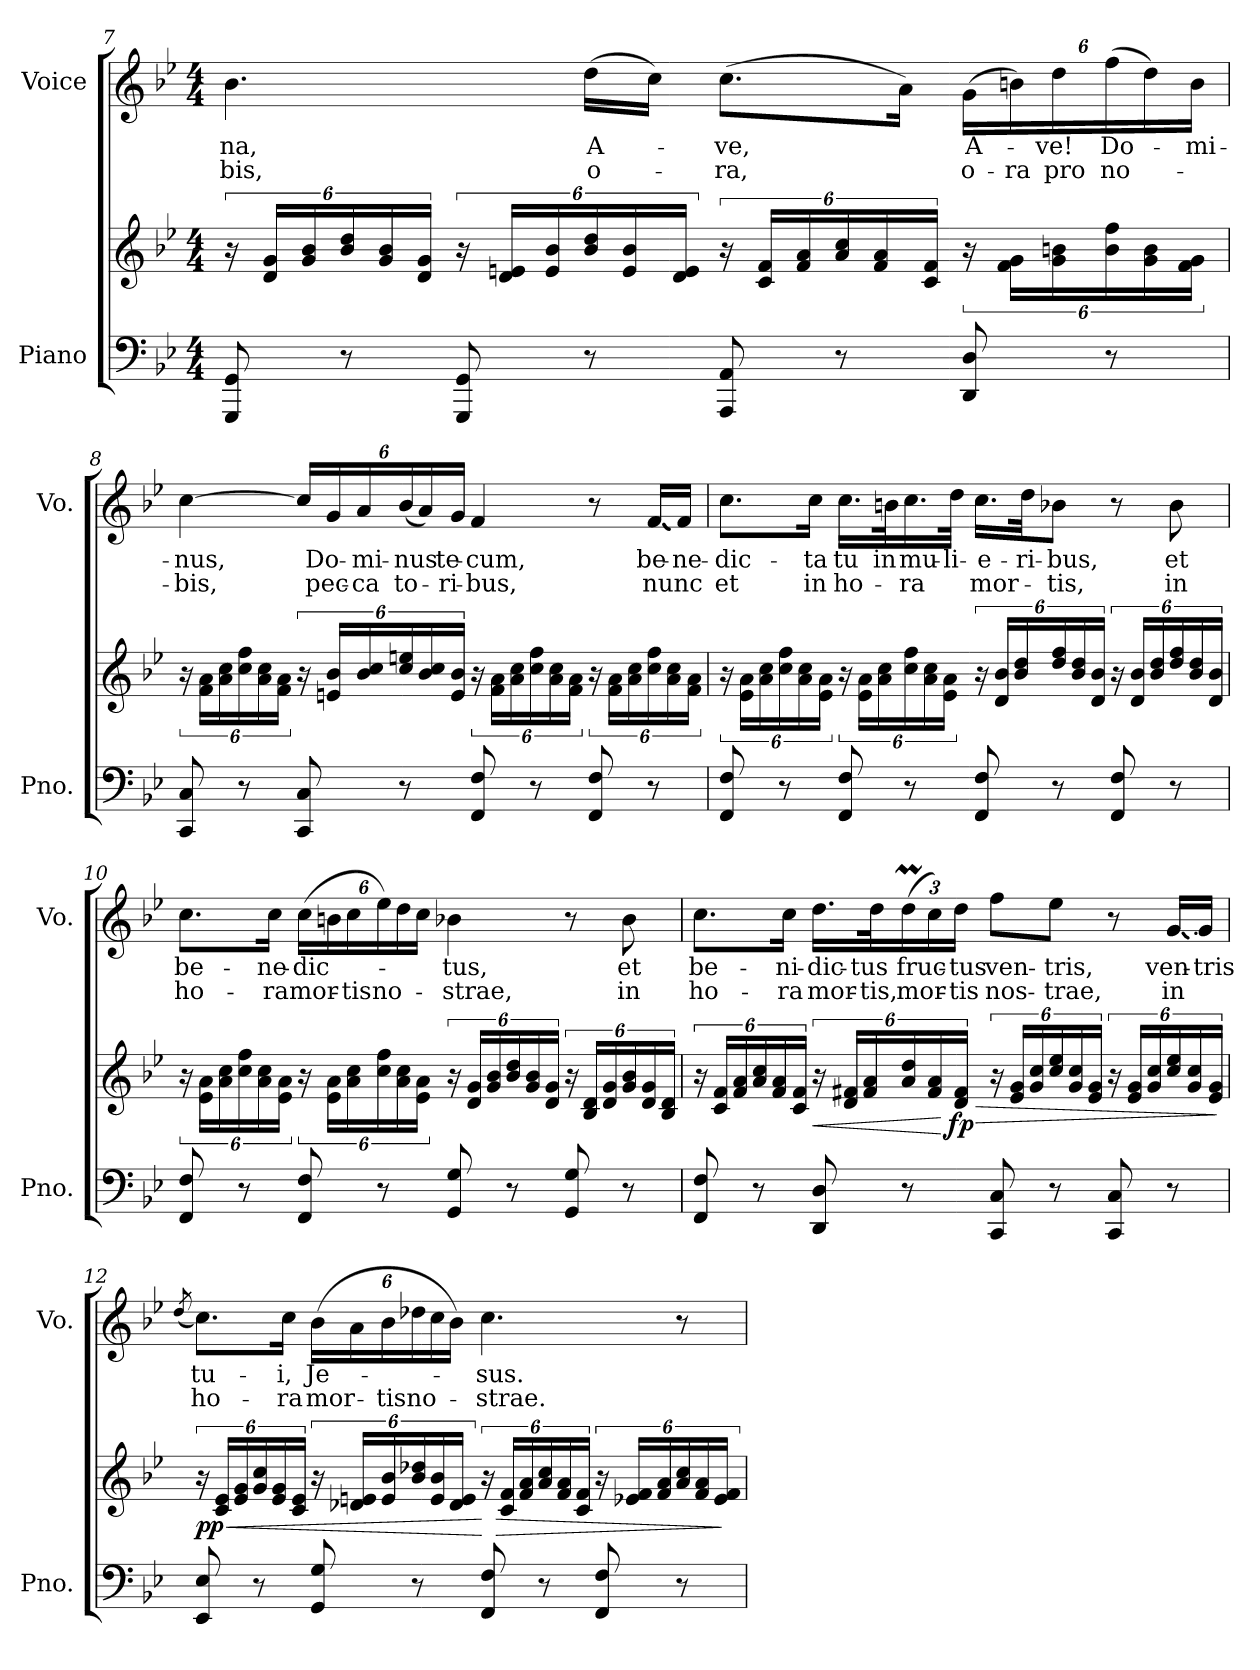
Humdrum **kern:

**kern	**kern	**dynam	**kern	**text	**text
*part2	*part2	*part2	*part1	*part1	*part1
*staff3	*staff2	*staff2/3	*staff1	*staff1	*staff1
*I"Piano	*	*	*I"Voice	*	*
*I'Pno.	*	*	*I'Vo.	*	*
*clefF4	*clefG2	*	*clefG2	*	*
*k[b-e-]	*k[b-e-]	*	*k[b-e-]	*	*
*M4/4	*M4/4	*	*M4/4	*	*
=7	=7	=7	=7	=7	=7
8GGG/ 8GG/	24r	.	4.b-\	-na,	-bis,
.	24d/ 24g/LL	.	.	.	.
.	24g/ 24b-/	.	.	.	.
8r	24b-/ 24dd/	.	.	.	.
.	24g/ 24b-/	.	.	.	.
.	24d/ 24g/JJ	.	.	.	.
8GGG/ 8GG/	24r	.	.	.	.
.	24d/ 24en/LL	.	.	.	.
.	24e/ 24b-/	.	.	.	.
8r	24b-/ 24dd/	.	(16dd\LL	A-	o-
.	24e/ 24b-/	.	.	.	.
.	.	.	16cc\JJ)	.	.
.	24d/ 24e/JJ	.	.	.	.
8AAA/ 8AA/	24r	.	(8.cc\L	-ve,	-ra,
.	24c/ 24f/LL	.	.	.	.
.	24f/ 24a/	.	.	.	.
8r	24a/ 24cc/	.	.	.	.
.	24f/ 24a/	.	.	.	.
.	.	.	16a\Jk)	.	.
.	24c/ 24f/JJ	.	.	.	.
*	*	*	*Xbrackettup	*	*
8DD/ 8D/	24r	.	(24g\LL	A-	o-
.	24f\ 24g\LL	.	24bn\)	.	-ra
.	24g\ 24bn\	.	24dd\	-ve!	pro
8r	24b\ 24ff\	.	(24ff\	Do-	no-
.	24g\ 24b\	.	24dd\)	.	.
.	24f\ 24g\JJ	.	24b\JJ	-mi-	.
=8	=8	=8	=8	=8	=8
8CC/ 8C/	24r	.	[4cc\	-nus,	-bis,
.	24f\ 24a\LL	.	.	.	.
.	24a\ 24cc\	.	.	.	.
8r	24cc\ 24ff\	.	.	.	.
.	24a\ 24cc\	.	.	.	.
.	24f\ 24a\JJ	.	.	.	.
8CC/ 8C/	24r	.	24cc/LL]	.	.
.	24en/ 24b-/LL	.	24g/	Do-	pec-
.	24b-/ 24cc/	.	24a/	-mi-	-ca
8r	24cc/ 24een/	.	(24b-/	-nus	to-
.	24b-/ 24cc/	.	24a/)	.	.
.	24e/ 24b-/JJ	.	24g/JJ	te-	-ri-
8FF/ 8F/	24r	.	4f/	-cum,	-bus,
.	24f\ 24a\LL	.	.	.	.
.	24a\ 24cc\	.	.	.	.
8r	24cc\ 24ff\	.	.	.	.
.	24a\ 24cc\	.	.	.	.
.	24f\ 24a\JJ	.	.	.	.
8FF/ 8F/	24r	.	8r	.	.
.	24f\ 24a\LL	.	.	.	.
.	24a\ 24cc\	.	.	.	.
!	!	!	!LO:T:dash	!	!
8r	24cc\ 24ff\	.	[16f/LL	be-	nunc
.	24a\ 24cc\	.	.	.	.
.	.	.	16f/JJ]	-ne-	.
.	24f\ 24a\JJ	.	.	.	.
!!LO:LB:g=z
=9	=9	=9	=9	=9	=9
8FF/ 8F/	24r	.	8.cc\L	-dic-	et
.	24e-\ 24a\LL	.	.	.	.
.	24a\ 24cc\	.	.	.	.
8r	24cc\ 24ff\	.	.	.	.
.	24a\ 24cc\	.	.	.	.
.	.	.	16cc\Jk	-ta	in
.	24e-\ 24a\JJ	.	.	.	.
8FF/ 8F/	24r	.	16.cc\LL	tu	ho-
.	24e-\ 24a\LL	.	.	.	.
.	24a\ 24cc\	.	.	.	.
.	.	.	32bn\K	in	.
8r	24cc\ 24ff\	.	16.cc\	mu-	-ra
.	24a\ 24cc\	.	.	.	.
.	24e-\ 24a\JJ	.	.	.	.
.	.	.	32dd\JJk	-li-	.
8FF/ 8F/	24r	.	16.cc\LL	-e-	mor-
.	24d/ 24b-/LL	.	.	.	.
.	24b-/ 24dd/	.	.	.	.
.	.	.	32dd\JK	-ri-	.
8r	24dd/ 24ff/	.	8b-X\J	-bus,	-tis,
.	24b-/ 24dd/	.	.	.	.
.	24d/ 24b-/JJ	.	.	.	.
8FF/ 8F/	24r	.	8r	.	.
.	24d/ 24b-/LL	.	.	.	.
.	24b-/ 24dd/	.	.	.	.
8r	24dd/ 24ff/	.	8b-\	et	in
.	24b-/ 24dd/	.	.	.	.
.	24d/ 24b-/JJ	.	.	.	.
=10	=10	=10	=10	=10	=10
8FF/ 8F/	24r	.	8.cc\L	be-	ho-
.	24e-\ 24a\LL	.	.	.	.
.	24a\ 24cc\	.	.	.	.
8r	24cc\ 24ff\	.	.	.	.
.	24a\ 24cc\	.	.	.	.
.	.	.	16cc\Jk	-ne-	-ra
.	24e-\ 24a\JJ	.	.	.	.
8FF/ 8F/	24r	.	(24cc\LL	-dic-	mor-
.	24e-\ 24a\LL	.	24bn\	.	.
.	24a\ 24cc\	.	24cc\	.	-tis
8r	24cc\ 24ff\	.	24ee-\)	.	no-
.	24a\ 24cc\	.	24dd\	.	.
.	24e-\ 24a\JJ	.	24cc\JJ	.	.
8GG/ 8G/	24r	.	4b-X\	-tus,	-strae,
.	24d/ 24g/LL	.	.	.	.
.	24g/ 24b-/	.	.	.	.
8r	24b-/ 24dd/	.	.	.	.
.	24g/ 24b-/	.	.	.	.
.	24d/ 24g/JJ	.	.	.	.
8GG/ 8G/	24r	.	8r	.	.
.	24B-/ 24d/LL	.	.	.	.
.	24d/ 24g/	.	.	.	.
8r	24g/ 24b-/	.	8b-\	et	in
.	24d/ 24g/	.	.	.	.
.	24B-/ 24d/JJ	.	.	.	.
=11	=11	=11	=11	=11	=11
8FF/ 8F/	24r	.	8.cc\L	be-	ho-
.	24c/ 24f/LL	.	.	.	.
.	24f/ 24a/	.	.	.	.
8r	24a/ 24cc/	.	.	.	.
.	24f/ 24a/	.	.	.	.
.	.	.	16cc\Jk	-ni-	-ra
.	24c/ 24f/JJ	.	.	.	.
!	!	!LO:HP:b	!	!	!
8DD/ 8D/	24r	<	16.dd\LL	-dic-	mor-
.	24d/ 24f#X/LL	.	.	.	.
.	24f#/ 24a/	.	.	.	.
.	.	.	32dd\K	-tus	-tis,
8r	24a/ 24dd/	.	(24ddm\	fruc-	mor-
.	24f#/ 24a/	.	24cc\)	.	.
!	!	!LO:HP:n=1:b	!	!	!
!	!	!LO:DY:n=1:b	!	!	!
.	24d/ 24f#/JJ	[ > fp	24dd\JJ	-tus	-tis
8CC/ 8C/	24r	.	8ff\L	ven-	nos-
.	24e-/ 24g/LL	.	.	.	.
.	24g/ 24cc/	.	.	.	.
8r	24cc/ 24ee-/	.	8ee-\J	-tris,	-trae,
.	24g/ 24cc/	.	.	.	.
.	24e-/ 24g/JJ	.	.	.	.
8CC/ 8C/	24r	.	8r	.	.
.	24e-/ 24g/LL	.	.	.	.
.	24g/ 24cc/	.	.	.	.
!	!	!	!LO:T:dash	!	!
8r	24cc/ 24ee-/	.	[16g/LL	ven-	in
.	24g/ 24cc/	.	.	.	.
.	.	.	16g/JJ]	-tris	.
.	24e-/ 24g/JJ	.	.	.	.
.	.	]	.	.	.
=12	=12	=12	=12	=12	=12
.	.	.	(8qdd/	.	.
!	!	!LO:HP:b	!	!	!
!	!	!LO:DY:n=1:b	!	!	!
8EE-/ 8E-/	24r	< pp	8.cc\L)	tu-	ho-
.	24c/ 24e-/LL	.	.	.	.
.	24e-/ 24g/	.	.	.	.
8r	24g/ 24cc/	.	.	.	.
.	24e-/ 24g/	.	.	.	.
.	.	.	16cc\Jk	-i,	-ra
.	24c/ 24e-/JJ	.	.	.	.
8GG/ 8G/	24r	.	(24b-\LL	Je-	mor-
.	24d-X/ 24en/LL	.	24a\	.	.
.	24e/ 24b-/	.	24b-\	.	-tis
8r	24b-/ 24dd-X/	.	24dd-X\	.	no-
.	24e/ 24b-/	.	24cc\	.	.
.	24d-/ 24e/JJ	.	24b-\JJ)	.	.
8FF/ 8F/	24r	[	4.cc\	-sus.	-strae.
!	!	!LO:HP:b	!	!	!
.	24c/ 24f/LL	>	.	.	.
.	24f/ 24a/	.	.	.	.
8r	24a/ 24cc/	.	.	.	.
.	24f/ 24a/	.	.	.	.
.	24c/ 24f/JJ	.	.	.	.
8FF/ 8F/	24r	.	.	.	.
.	24e-X/ 24f/LL	.	.	.	.
.	24f/ 24a/	.	.	.	.
8r	24a/ 24cc/	.	8r	.	.
.	24f/ 24a/	.	.	.	.
.	24e-/ 24f/JJ	.	.	.	.
.	.	]	.	.	.
=	=	=	=	=	=
*-	*-	*-	*-	*-	*-
